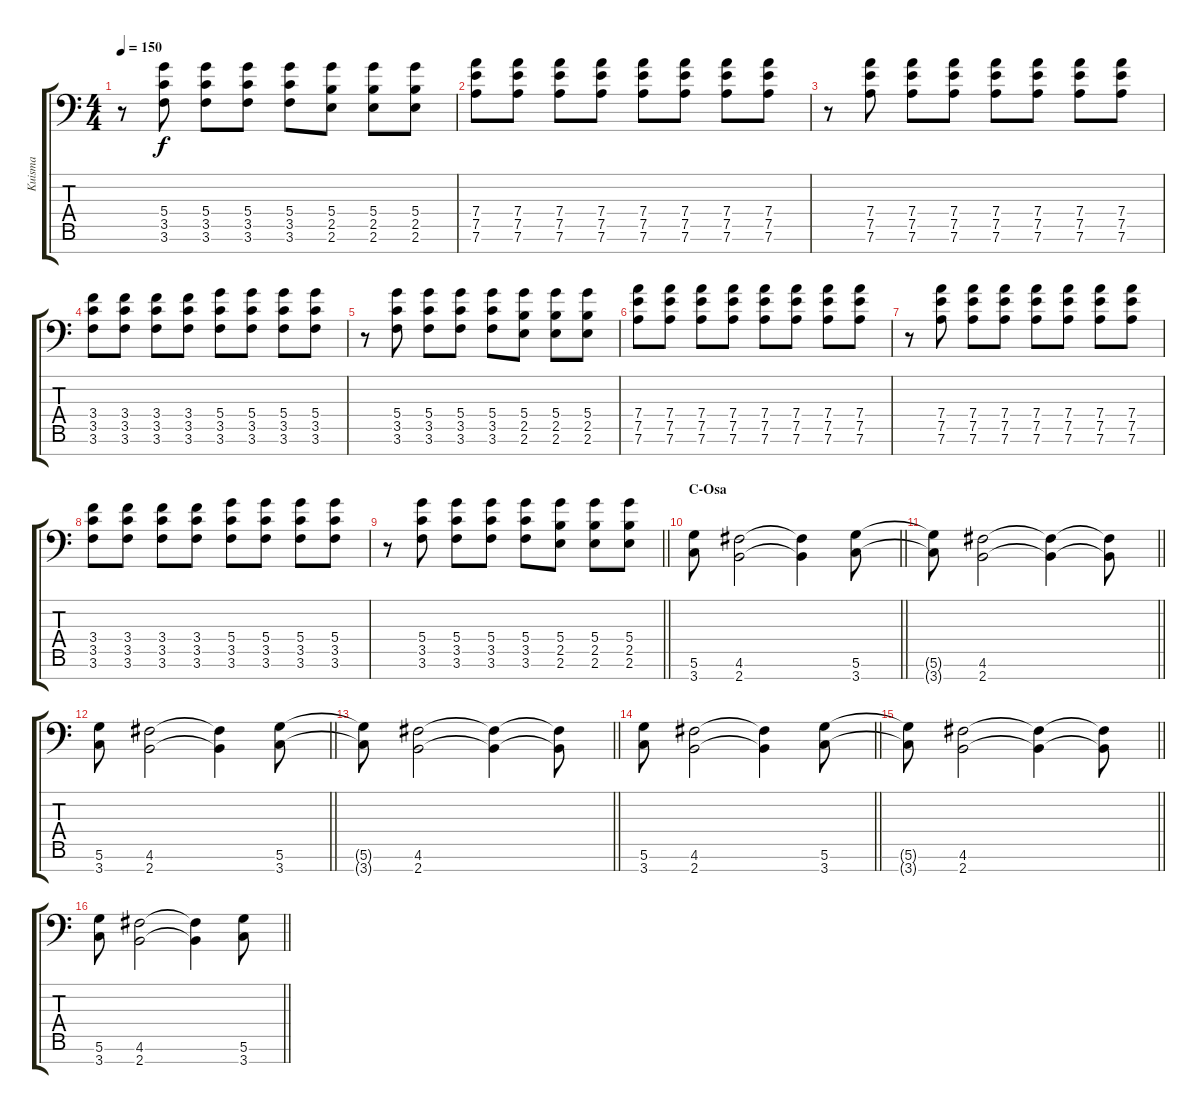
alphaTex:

\track ("Kuisma" "Kuisma") {instrument distortionguitar}
\staff {score tabs}
\tuning (E4 B3 G3 D3 A2 D2 A1) {hide}
\ts (4 4)
\tempo 150
\clef f4
\ks c
r.8{dy f} (5.4 3.5 3.6).8 (5.4 3.5 3.6).8 (5.4 3.5 3.6).8 (5.4 3.5 3.6).8 (5.4 2.5 2.6).8 (5.4 2.5 2.6).8 (5.4 2.5 2.6).8 |
(7.4 7.5 7.6).8 (7.4 7.5 7.6).8 (7.4 7.5 7.6).8 (7.4 7.5 7.6).8 (7.4 7.5 7.6).8 (7.4 7.5 7.6).8 (7.4 7.5 7.6).8 (7.4 7.5 7.6).8 |
r.8 (7.4 7.5 7.6).8 (7.4 7.5 7.6).8 (7.4 7.5 7.6).8 (7.4 7.5 7.6).8 (7.4 7.5 7.6).8 (7.4 7.5 7.6).8 (7.4 7.5 7.6).8 |
(3.4 3.5 3.6).8 (3.4 3.5 3.6).8 (3.4 3.5 3.6).8 (3.4 3.5 3.6).8 (5.4 3.5 3.6).8 (5.4 3.5 3.6).8 (5.4 3.5 3.6).8 (5.4 3.5 3.6).8 |
r.8 (5.4 3.5 3.6).8 (5.4 3.5 3.6).8 (5.4 3.5 3.6).8 (5.4 3.5 3.6).8 (5.4 2.5 2.6).8 (5.4 2.5 2.6).8 (5.4 2.5 2.6).8 |
(7.4 7.5 7.6).8 (7.4 7.5 7.6).8 (7.4 7.5 7.6).8 (7.4 7.5 7.6).8 (7.4 7.5 7.6).8 (7.4 7.5 7.6).8 (7.4 7.5 7.6).8 (7.4 7.5 7.6).8 |
r.8 (7.4 7.5 7.6).8 (7.4 7.5 7.6).8 (7.4 7.5 7.6).8 (7.4 7.5 7.6).8 (7.4 7.5 7.6).8 (7.4 7.5 7.6).8 (7.4 7.5 7.6).8 |
(3.4 3.5 3.6).8 (3.4 3.5 3.6).8 (3.4 3.5 3.6).8 (3.4 3.5 3.6).8 (5.4 3.5 3.6).8 (5.4 3.5 3.6).8 (5.4 3.5 3.6).8 (5.4 3.5 3.6).8 |
\barLineRight lightlight
r.8 (5.4 3.5 3.6).8 (5.4 3.5 3.6).8 (5.4 3.5 3.6).8 (5.4 3.5 3.6).8 (5.4 2.5 2.6).8 (5.4 2.5 2.6).8 (5.4 2.5 2.6).8 |
\section ("" "C-Osa")
\barLineRight lightlight
(5.6 3.7).8 (4.6 2.7).2 (4.6{t} 2.7{t}).4 (5.6 3.7).8 |
\barLineRight lightlight
(5.6{t} 3.7{t}).8 (4.6 2.7).2 (4.6{t} 2.7{t}).4 (4.6{t} 2.7{t}).8 |
\barLineRight lightlight
(5.6 3.7).8 (4.6 2.7).2 (4.6{t} 2.7{t}).4 (5.6 3.7).8 |
\barLineRight lightlight
(5.6{t} 3.7{t}).8 (4.6 2.7).2 (4.6{t} 2.7{t}).4 (4.6{t} 2.7{t}).8 |
\barLineRight lightlight
(5.6 3.7).8 (4.6 2.7).2 (4.6{t} 2.7{t}).4 (5.6 3.7).8 |
\barLineRight lightlight
(5.6{t} 3.7{t}).8 (4.6 2.7).2 (4.6{t} 2.7{t}).4 (4.6{t} 2.7{t}).8 |
\barLineRight lightlight
(5.6 3.7).8 (4.6 2.7).2 (4.6{t} 2.7{t}).4 (5.6 3.7).8
